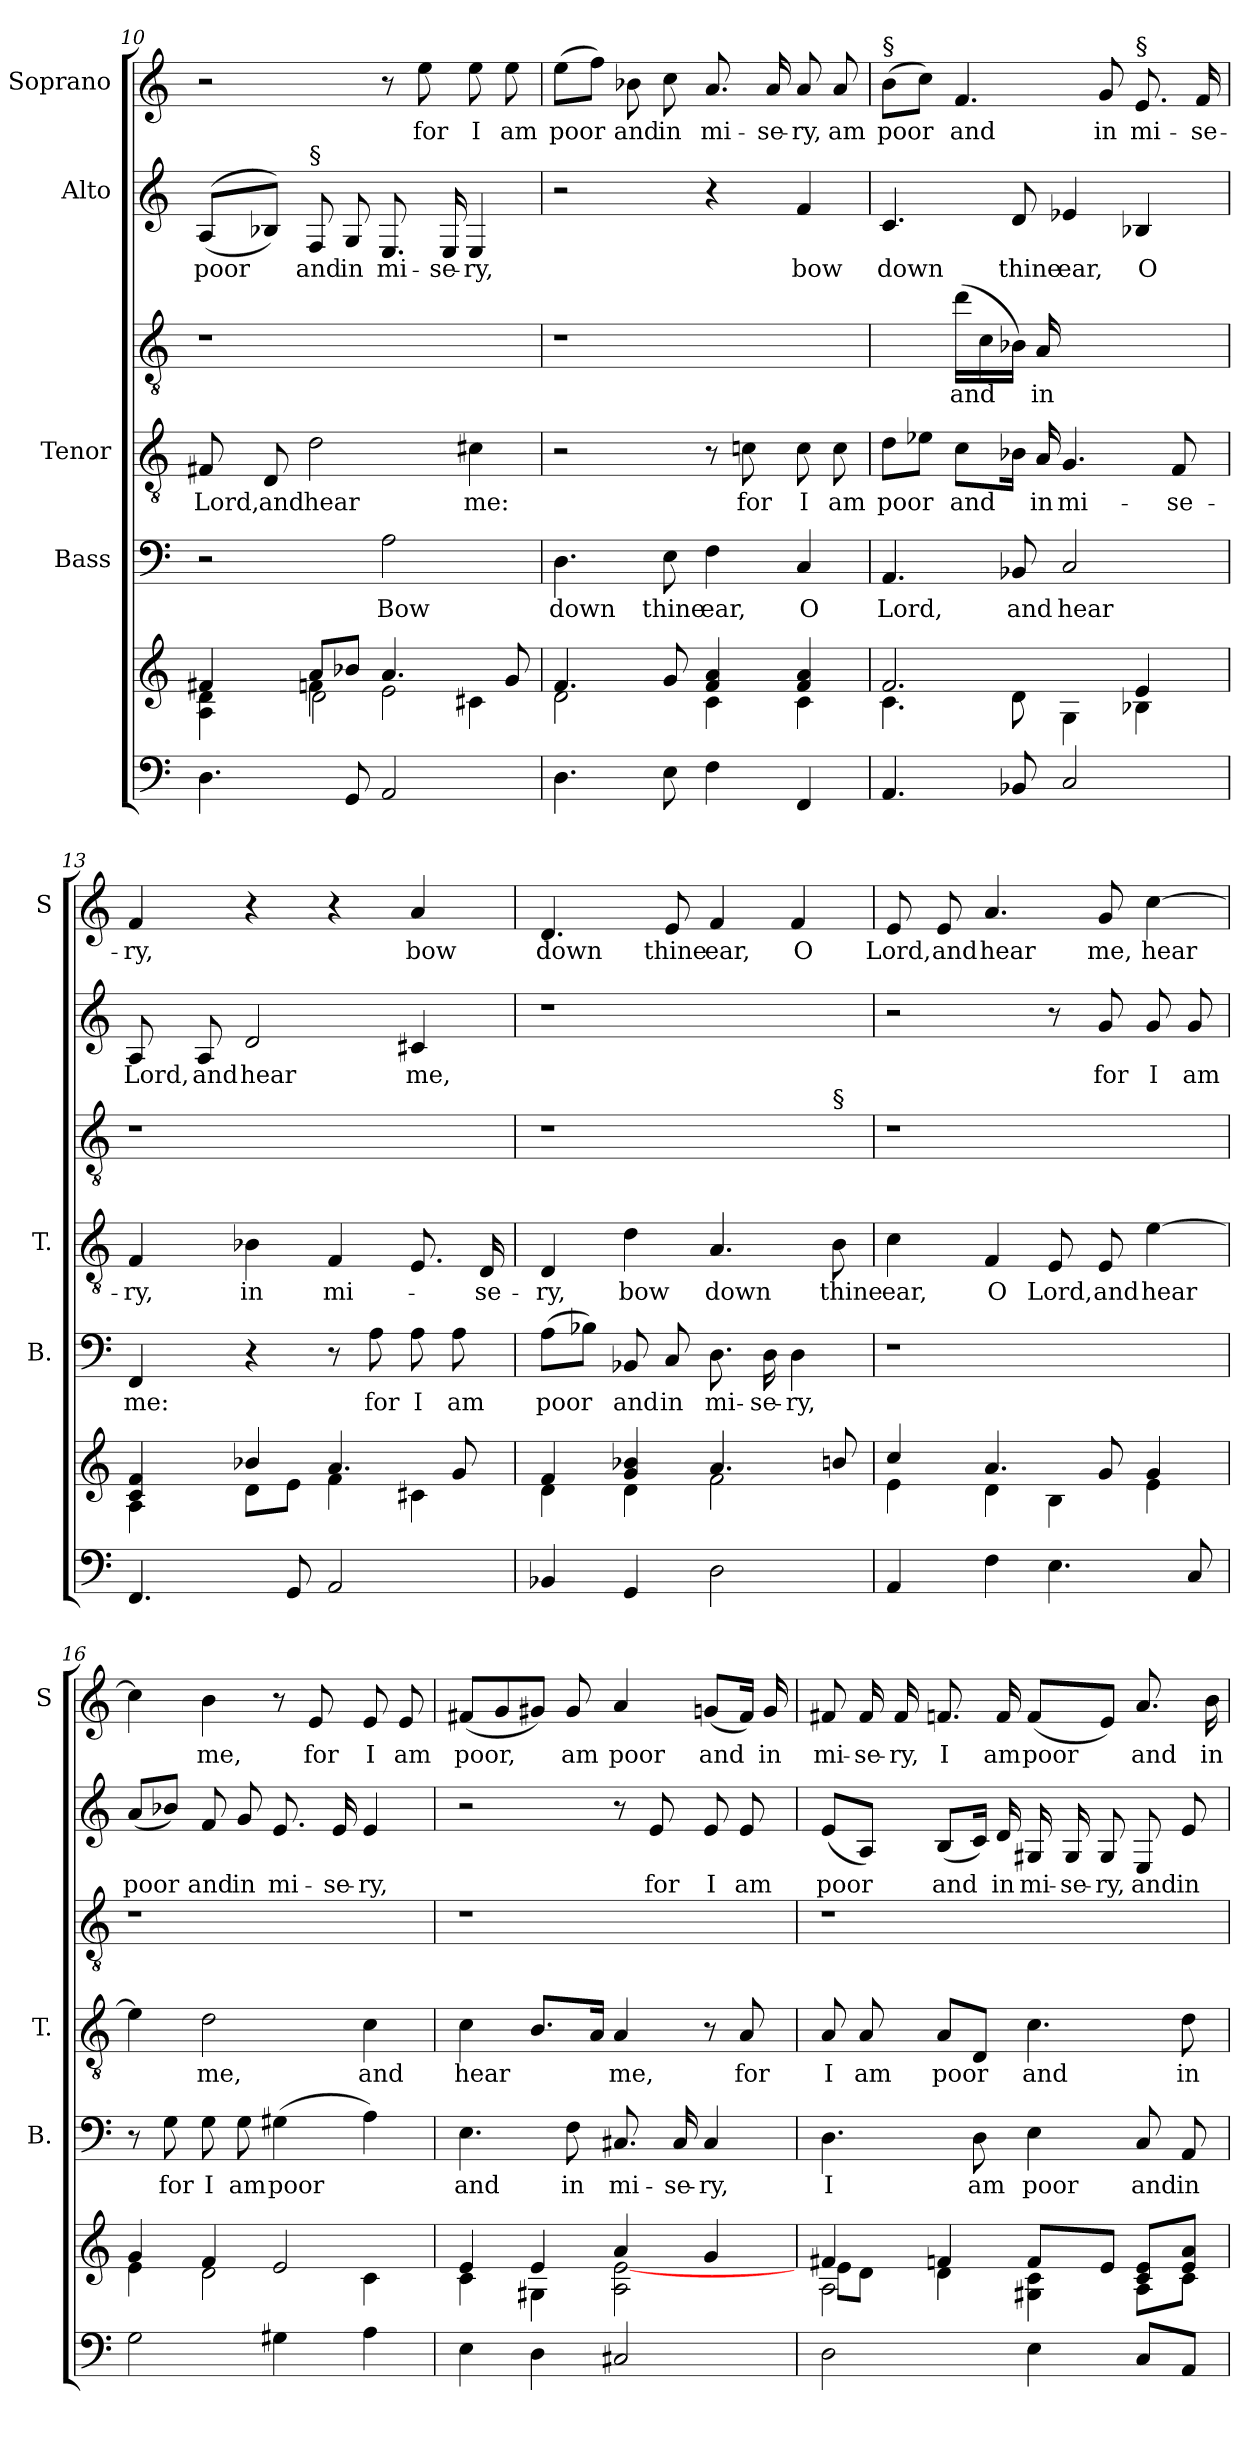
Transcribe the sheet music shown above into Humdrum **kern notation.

**kern	**kern	**kern	**text	**kern	**text	**kern	**text	**kern	**text	**kern	**text
*part5	*part5	*part4	*part4	*part3	*part3	*part3	*part3	*part2	*part2	*part1	*part1
*staff7	*staff6	*staff5	*staff5	*staff4	*staff4	*staff3	*staff3	*staff2	*staff2	*staff1	*staff1
*	*	*I"Bass	*	*I"Tenor	*	*	*	*I"Alto	*	*I"Soprano	*
*	*	*I'B.	*	*I'T.	*	*	*	*	*	*I'S	*
*clefF4	*clefG2	*clefF4	*	*clefGv2	*	*clefGv2	*	*clefG2	*	*clefG2	*
*k[]	*k[]	*k[]	*	*k[]	*	*k[]	*	*k[]	*	*k[]	*
*C:	*C:	*C:	*	*C:	*	*C:	*	*C:	*	*C:	*
=10	=10	=10	=10	=10	=10	=10	=10	=10	=10	=10	=10
*	*^	*	*	*	*	*	*	*	*	*	*
*	*	*^	*	*	*	*	*	*	*	*	*	*
!	!	!	!	!	!	!	!LO:LY:b	!	!	!	!LO:LY:b	!	!
4.D\	4f#X/	4A\ 4d\	4ryy	2r	.	8F#X/	Lord,	1r	.	(<(>8A/L	poor	2r	.
!	!	!	!	!	!	!	!LO:LY:b	!	!	!	!	!	!
.	.	.	.	.	.	8D/	and	.	.	8B-X/J))	.	.	.
!	!	!	!	!	!	!	!	!	!	!LO:TX:a:t=§	!	!	!
!	!	!	!	!	!	!	!LO:LY:b	!	!	!	!LO:LY:b	!	!
.	8a/L	4fn\	2d\	.	.	2d\	hear	.	.	8F/	and	.	.
!	!	!	!	!	!	!	!	!	!	!	!LO:LY:b	!	!
8GG/	8b-X/J	.	.	.	.	.	.	.	.	8G/	in	.	.
!	!	!	!	!	!LO:LY:b	!	!	!	!	!	!LO:LY:b	!	!
2AA/	4.a/	2e\	.	2A\	Bow	.	.	.	.	8.E/	mi-	8r	.
!	!	!	!	!	!	!	!	!	!	!	!	!	!LO:LY:b
.	.	.	.	.	.	.	.	.	.	.	.	8ee\	for
!	!	!	!	!	!	!	!	!	!	!	!LO:LY:b	!	!
.	.	.	.	.	.	.	.	.	.	16E/	-se-	.	.
!	!	!	!	!	!	!	!LO:LY:b	!	!	!	!LO:LY:b	!	!LO:LY:b
.	.	.	4c#X\	.	.	4c#X\	me:	.	.	4E/	-ry,	8ee\	I
!	!	!	!	!	!	!	!	!	!	!	!	!	!LO:LY:b
.	8g/	.	.	.	.	.	.	.	.	.	.	8ee\	am
*	*	*v	*v	*	*	*	*	*	*	*	*	*	*
=11	=11	=11	=11	=11	=11	=11	=11	=11	=11	=11	=11	=11
!	!	!	!	!LO:LY:b	!	!	!	!	!	!	!	!LO:LY:b
4.D\	4.f/	2d\	4.D\	down	2r	.	1r	.	2r	.	(>8ee\L	poor
.	.	.	.	.	.	.	.	.	.	.	8ff\J)	.
!	!	!	!	!	!	!	!	!	!	!	!	!LO:LY:b
.	.	.	.	.	.	.	.	.	.	.	8b-X\	and
!	!	!	!	!LO:LY:b	!	!	!	!	!	!	!	!LO:LY:b
8E\	8g/	.	8E\	thine	.	.	.	.	.	.	8cc\	in
!	!	!	!	!LO:LY:b	!	!	!	!	!	!	!	!LO:LY:b
4F\	4f/ 4a/	4c\	4F\	ear,	8r	.	.	.	4r	.	8.a/	mi-
!	!	!	!	!	!	!LO:LY:b	!	!	!	!	!	!
.	.	.	.	.	8cn\	for	.	.	.	.	.	.
!	!	!	!	!	!	!	!	!	!	!	!	!LO:LY:b
.	.	.	.	.	.	.	.	.	.	.	16a/	-se-
!	!	!	!	!LO:LY:b	!	!LO:LY:b	!	!	!	!LO:LY:b	!	!LO:LY:b
4FF/	4f/ 4a/	4c\	4C/	O	8c\	I	.	.	4f/	bow	8a/	-ry,
!	!	!	!	!	!	!LO:LY:b	!	!	!	!	!	!LO:LY:b
.	.	.	.	.	8c\	am	.	.	.	.	8a/	am
=12	=12	=12	=12	=12	=12	=12	=12	=12	=12	=12	=12	=12
*	*	*	*	*	*k[]	*	*k[]	*	*	*	*	*
*	*	*	*	*	*C:	*	*C:	*	*	*	*	*
!	!	!	!	!	!	!	!	!	!	!	!LO:TX:a:t=§	!
!	!	!	!	!LO:LY:b	!	!LO:LY:b	!	!	!	!LO:LY:b	!	!LO:LY:b
4.AA/	2.f/	4.c\	4.AA/	Lord,	8d\L	poor	4ryy	.	4.c/	down	(>8b\L	poor
.	.	.	.	.	8e-X\J	.	.	.	.	.	8cc\J)	.
!	!	!	!	!	!	!LO:LY:b	!	!LO:LY:b	!	!	!	!LO:LY:b
.	.	.	.	.	8c\L	and	(>16dd\LL	and	.	.	4.f/	and
.	.	.	.	.	.	.	16c\	.	.	.	.	.
!	!	!	!	!LO:LY:b	!	!	!	!	!	!LO:LY:b	!	!
8BB-X/	.	8d\	8BB-X/	and	16B-X\Jk	.	16B-X\JJ)	.	8d/	thine	.	.
!	!	!	!	!	!	!LO:LY:b	!	!LO:LY:b	!	!	!	!
.	.	.	.	.	16A/	in	16A/	in	.	.	.	.
!	!	!	!	!LO:LY:b	!	!LO:LY:b	!	!	!	!LO:LY:b	!	!
2C/	.	4G\	2C/	hear	4.G/	mi-	2ryy	.	4e-X/	ear,	.	.
!	!	!	!	!	!	!	!	!	!	!	!	!LO:LY:b
.	.	.	.	.	.	.	.	.	.	.	8g/	in
!	!	!	!	!	!	!	!	!	!	!	!LO:TX:a:t=§	!
!	!	!	!	!	!	!	!	!	!	!LO:LY:b	!	!LO:LY:b
.	4e/	4B-X\	.	.	.	.	.	.	4B-X/	O	8.e/	mi-
!	!	!	!	!	!	!LO:LY:b	!	!	!	!	!	!
.	.	.	.	.	8F/	-se-	.	.	.	.	.	.
!	!	!	!	!	!	!	!	!	!	!	!	!LO:LY:b
.	.	.	.	.	.	.	.	.	.	.	16f/	-se-
!!LO:LB:g=z
=13	=13	=13	=13	=13	=13	=13	=13	=13	=13	=13	=13	=13
*	*	*^	*	*	*	*	*	*	*	*	*	*
!	!	!	!	!	!LO:LY:b	!	!LO:LY:b	!	!	!	!LO:LY:b	!	!LO:LY:b
4.FF/	4c/ 4f/	4A\	4ryy	4FF/	me:	4F/	-ry,	1r	.	8A/	Lord,	4f/	-ry,
!	!	!	!	!	!	!	!	!	!	!	!LO:LY:b	!	!
.	.	.	.	.	.	.	.	.	.	8A/	and	.	.
!	!	!	!	!	!	!	!LO:LY:b	!	!	!	!LO:LY:b	!	!
.	4b-X/	8d\L	2.ryy	4r	.	4B-X\	in	.	.	2d/	hear	4r	.
8GG/	.	8e\J	.	.	.	.	.	.	.	.	.	.	.
!	!	!	!	!	!	!	!LO:LY:b	!	!	!	!	!	!
2AA/	4.a/	4f\	.	8r	.	4F/	mi-	.	.	.	.	4r	.
!	!	!	!	!	!LO:LY:b	!	!	!	!	!	!	!	!
.	.	.	.	8A\	for	.	.	.	.	.	.	.	.
!	!	!	!	!	!LO:LY:b	!	!	!	!	!	!LO:LY:b	!	!LO:LY:b
.	.	4c#X\	.	8A\	I	8.E/	.	.	.	4c#X/	me,	4a/	bow
!	!	!	!	!	!LO:LY:b	!	!	!	!	!	!	!	!
.	8g/	.	.	8A\	am	.	.	.	.	.	.	.	.
!	!	!	!	!	!	!	!LO:LY:b	!	!	!	!	!	!
.	.	.	.	.	.	16D/	-se-	.	.	.	.	.	.
*	*	*v	*v	*	*	*	*	*	*	*	*	*	*
=14	=14	=14	=14	=14	=14	=14	=14	=14	=14	=14	=14	=14
!	!	!	!	!LO:LY:b	!	!LO:LY:b	!	!	!	!	!	!LO:LY:b
*	*	*	*	*	*	*	*^	*	*	*	*	*
4BB-X/	4f/	4d\	(>8A\L	poor	4D/	-ry,	1r	2..ryy	.	1r	.	4.d/	down
.	.	.	8B-X\J)	.	.	.	.	.	.	.	.	.	.
!	!	!	!	!LO:LY:b	!	!LO:LY:b	!	!	!	!	!	!	!
4GG/	4g/ 4b-X/	4d\	8BB-X/	and	4d\	bow	.	.	.	.	.	.	.
!	!	!	!	!LO:LY:b	!	!	!	!	!	!	!	!	!LO:LY:b
.	.	.	8C/	in	.	.	.	.	.	.	.	8e/	thine
!	!	!	!	!LO:LY:b	!	!LO:LY:b	!	!	!	!	!	!	!LO:LY:b
2D\	4.a/	2f\	8.D\	mi-	4.A/	down	.	.	.	.	.	4f/	ear,
!	!	!	!	!LO:LY:b	!	!	!	!	!	!	!	!	!
.	.	.	16D\	-se-	.	.	.	.	.	.	.	.	.
!	!	!	!	!LO:LY:b	!	!	!	!	!	!	!	!	!LO:LY:b
.	.	.	4D\	-ry,	.	.	.	.	.	.	.	4f/	O
!	!	!	!	!	!	!	!	!LO:TX:a:t=§	!	!	!	!	!
!	!	!	!	!	!	!LO:LY:b	!	!	!	!	!	!	!
.	8bn/	.	.	.	8B\	thine	.	8ryy	.	.	.	.	.
=15	=15	=15	=15	=15	=15	=15	=15	=15	=15	=15	=15	=15	=15
!	!	!	!	!	!	!LO:LY:b	!	!	!	!	!	!	!LO:LY:b
*	*	*	*	*	*	*	*v	*v	*	*	*	*	*
4AA/	4cc/	4e\	1r	.	4c\	ear,	1r	.	2r	.	8e/	Lord,
!	!	!	!	!	!	!	!	!	!	!	!	!LO:LY:b
.	.	.	.	.	.	.	.	.	.	.	8e/	and
!	!	!	!	!	!	!LO:LY:b	!	!	!	!	!	!LO:LY:b
4F\	4.a/	4d\	.	.	4F/	O	.	.	.	.	4.a/	hear
!	!	!	!	!	!	!LO:LY:b	!	!	!	!	!	!
4.E\	.	4B\	.	.	8E/	Lord,	.	.	8r	.	.	.
!	!	!	!	!	!	!LO:LY:b	!	!	!	!LO:LY:b	!	!LO:LY:b
.	8g/	.	.	.	8E/	and	.	.	8g/	for	8g/	me,
!	!	!	!	!	!	!LO:LY:b	!	!	!	!LO:LY:b	!	!LO:LY:b
.	4g/	4e\	.	.	[>4e\	hear	.	.	8g/	I	[>4cc\	hear
!	!	!	!	!	!	!	!	!	!	!LO:LY:b	!	!
8C/	.	.	.	.	.	.	.	.	8g/	am	.	.
=16	=16	=16	=16	=16	=16	=16	=16	=16	=16	=16	=16	=16
!	!	!	!	!	!	!	!	!	!	!LO:LY:b	!	!
2G\	4g/	4e\	8r	.	4e\]	.	1r	.	(<8a/L	poor	4cc\]	.
!	!	!	!	!LO:LY:b	!	!	!	!	!	!	!	!
.	.	.	8G\	for	.	.	.	.	8b-X/J)	.	.	.
!	!	!	!	!LO:LY:b	!	!LO:LY:b	!	!	!	!LO:LY:b	!	!LO:LY:b
.	4f/	2d\	8G\	I	2d\	me,	.	.	8f/	and	4b\	me,
!	!	!	!	!LO:LY:b	!	!	!	!	!	!LO:LY:b	!	!
.	.	.	8G\	am	.	.	.	.	8g/	in	.	.
!	!	!	!	!LO:LY:b	!	!	!	!	!	!LO:LY:b	!	!
4G#X\	2e/	.	(>4G#X\	poor	.	.	.	.	8.e/	mi-	8r	.
!	!	!	!	!	!	!	!	!	!	!	!	!LO:LY:b
.	.	.	.	.	.	.	.	.	.	.	8e/	for
!	!	!	!	!	!	!	!	!	!	!LO:LY:b	!	!
.	.	.	.	.	.	.	.	.	16e/	-se-	.	.
!	!	!	!	!	!	!LO:LY:b	!	!	!	!LO:LY:b	!	!LO:LY:b
4A\	.	4c\	4A\)	.	4c\	and	.	.	4e/	-ry,	8e/	I
!	!	!	!	!	!	!	!	!	!	!	!	!LO:LY:b
.	.	.	.	.	.	.	.	.	.	.	8e/	am
!!LO:PB:g=z
=17	=17	=17	=17	=17	=17	=17	=17	=17	=17	=17	=17	=17
!	!	!	!	!LO:LY:b	!	!LO:LY:b	!	!	!	!	!	!LO:LY:b
4E\	4e/	4c\	4.E\	and	4c\	hear	1r	.	2r	.	(<8f#X/L	poor,
.	.	.	.	.	.	.	.	.	.	.	8g/	.
4D\	4e/	4G#X\	.	.	8.B/L	.	.	.	.	.	8g#X/J)	.
!	!	!	!	!LO:LY:b	!	!	!	!	!	!	!	!LO:LY:b
.	.	.	8F\	in	.	.	.	.	.	.	8g#/	am
.	.	.	.	.	16A/Jk	.	.	.	.	.	.	.
!	!	!	!	!LO:LY:b	!	!LO:LY:b	!	!	!	!	!	!LO:LY:b
2C#X/	4a/	2A\ [<2e\	8.C#X/	mi-	4A/	me,	.	.	8r	.	4a/	poor
!	!	!	!	!	!	!	!	!	!	!LO:LY:b	!	!
.	.	.	.	.	.	.	.	.	8e/	for	.	.
!	!	!	!	!LO:LY:b	!	!	!	!	!	!	!	!
.	.	.	16C#/	-se-	.	.	.	.	.	.	.	.
!	!	!	!	!LO:LY:b	!	!	!	!	!	!LO:LY:b	!	!LO:LY:b
.	4g/	.	4C#/	-ry,	8r	.	.	.	8e/	I	(<8gn/L	and
!	!	!	!	!	!	!LO:LY:b	!	!	!	!LO:LY:b	!	!
.	.	.	.	.	8A/	for	.	.	8e/	am	16f#/Jk)	.
!	!	!	!	!	!	!	!	!	!	!	!	!LO:LY:b
.	.	.	.	.	.	.	.	.	.	.	16g/	in
=18	=18	=18	=18	=18	=18	=18	=18	=18	=18	=18	=18	=18
*	*	*^	*	*	*	*	*	*	*	*	*	*
!	!	!	!	!	!LO:LY:b	!	!LO:LY:b	!	!	!	!LO:LY:b	!	!LO:LY:b
2D\	4f#X/	2A\	8e\L	4.D\	I	8A/	I	1r	.	(<8e/L	poor	8f#X/	mi-
!	!	!	!	!	!	!	!LO:LY:b	!	!	!	!	!	!LO:LY:b
.	.	.	8d\J	.	.	8A/	am	.	.	8A/J)	.	16f#/	-se-
!	!	!	!	!	!	!	!	!	!	!	!	!	!LO:LY:b
.	.	.	.	.	.	.	.	.	.	.	.	16f#/	-ry,
!	!	!	!	!	!	!	!LO:LY:b	!	!	!	!LO:LY:b	!	!LO:LY:b
.	4fn/	.	4d\	.	.	8A/L	poor	.	.	(<8B/L	and	8.fn/	I
!	!	!	!	!	!LO:LY:b	!	!	!	!	!	!	!	!
.	.	.	.	8D\	am	8D/J	.	.	.	16c/Jk)	.	.	.
!	!	!	!	!	!	!	!	!	!	!	!LO:LY:b	!	!LO:LY:b
.	.	.	.	.	.	.	.	.	.	16d/	in	16f/	am
!	!	!	!	!	!LO:LY:b	!	!LO:LY:b	!	!	!	!LO:LY:b	!	!LO:LY:b
4E\	8f/L	4G#X\ 4c\	4ryy	4E\	poor	4.c\	and	.	.	16G#X/	mi-	(<8f/L	poor
!	!	!	!	!	!	!	!	!	!	!	!LO:LY:b	!	!
.	.	.	.	.	.	.	.	.	.	16G#/	-se-	.	.
!	!	!	!	!	!	!	!	!	!	!	!LO:LY:b	!	!
.	8e/J	.	.	.	.	.	.	.	.	8G#/	-ry,	8e/J)	.
!	!	!	!	!	!LO:LY:b	!	!	!	!	!	!LO:LY:b	!	!LO:LY:b
8C/L	8c/ 8e/L	8A\L	4ryy	8C/	and	.	.	.	.	8E/	and	8.a/	and
!	!	!	!	!	!LO:LY:b	!	!LO:LY:b	!	!	!	!LO:LY:b	!	!
8AA/J	8e/ 8a/J	8c\J	.	8AA/	in	8d\	in	.	.	8e/	in	.	.
!	!	!	!	!	!	!	!	!	!	!	!	!	!LO:LY:b
.	.	.	.	.	.	.	.	.	.	.	.	16b\	in
*	*v	*v	*v	*	*	*	*	*	*	*	*	*	*
=	=	=	=	=	=	=	=	=	=	=	=
*-	*-	*-	*-	*-	*-	*-	*-	*-	*-	*-	*-
